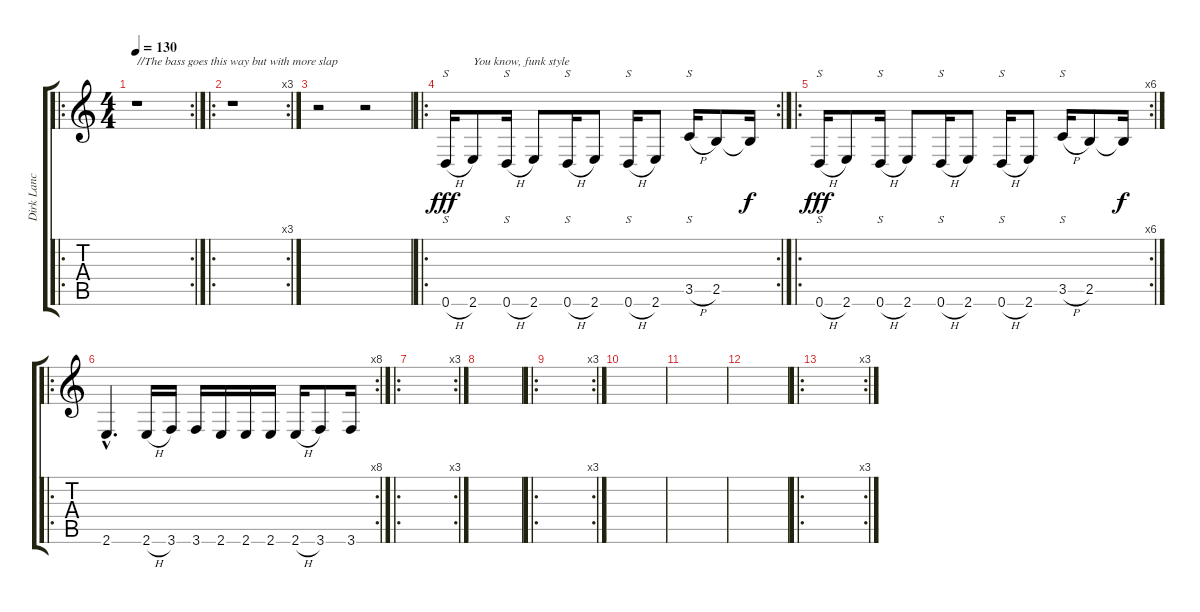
\track (" Dirk Lance" " Dirk Lanc") {instrument slapbass1}
\staff {score tabs}
\tuning (E4 B3 G3 D3 A2 D2) {hide}
\ro
\rc 2
\ts (4 4)
\tempo 130
\clef g2
\ks c
r.1{txt "//The bass goes this way but with more slap" dy fff instrument slapbass1} |
\ro
\rc 3
r.1 |
r.2 r.2 |
\ro
\rc 2
0.6{h}.16{s} 2.6.8{txt "You know, funk style"} 0.6{h}.16{s} 2.6.8 0.6{h}.16{s} 2.6.8 0.6{h}.16{s} 2.6.8 3.5{h}.16{s} 2.5.8 2.5{t}.16{dy f} |
\ro
\rc 6
0.6{h}.16{s dy fff} 2.6.8 0.6{h}.16{s} 2.6.8 0.6{h}.16{s} 2.6.8 0.6{h}.16{s} 2.6.8 3.5{h}.16{s} 2.5.8 2.5{t}.16{dy f} |
\ro
\rc 8
2.6{hac}.4{d} 2.6{h}.16 3.6.16 3.6.16 2.6.16 2.6.16 2.6.16 2.6{h}.16 3.6.8 3.6.16 |
\ro
\rc 3
|
|
\ro
\rc 3
|
|
|
|
\ro
\rc 3
